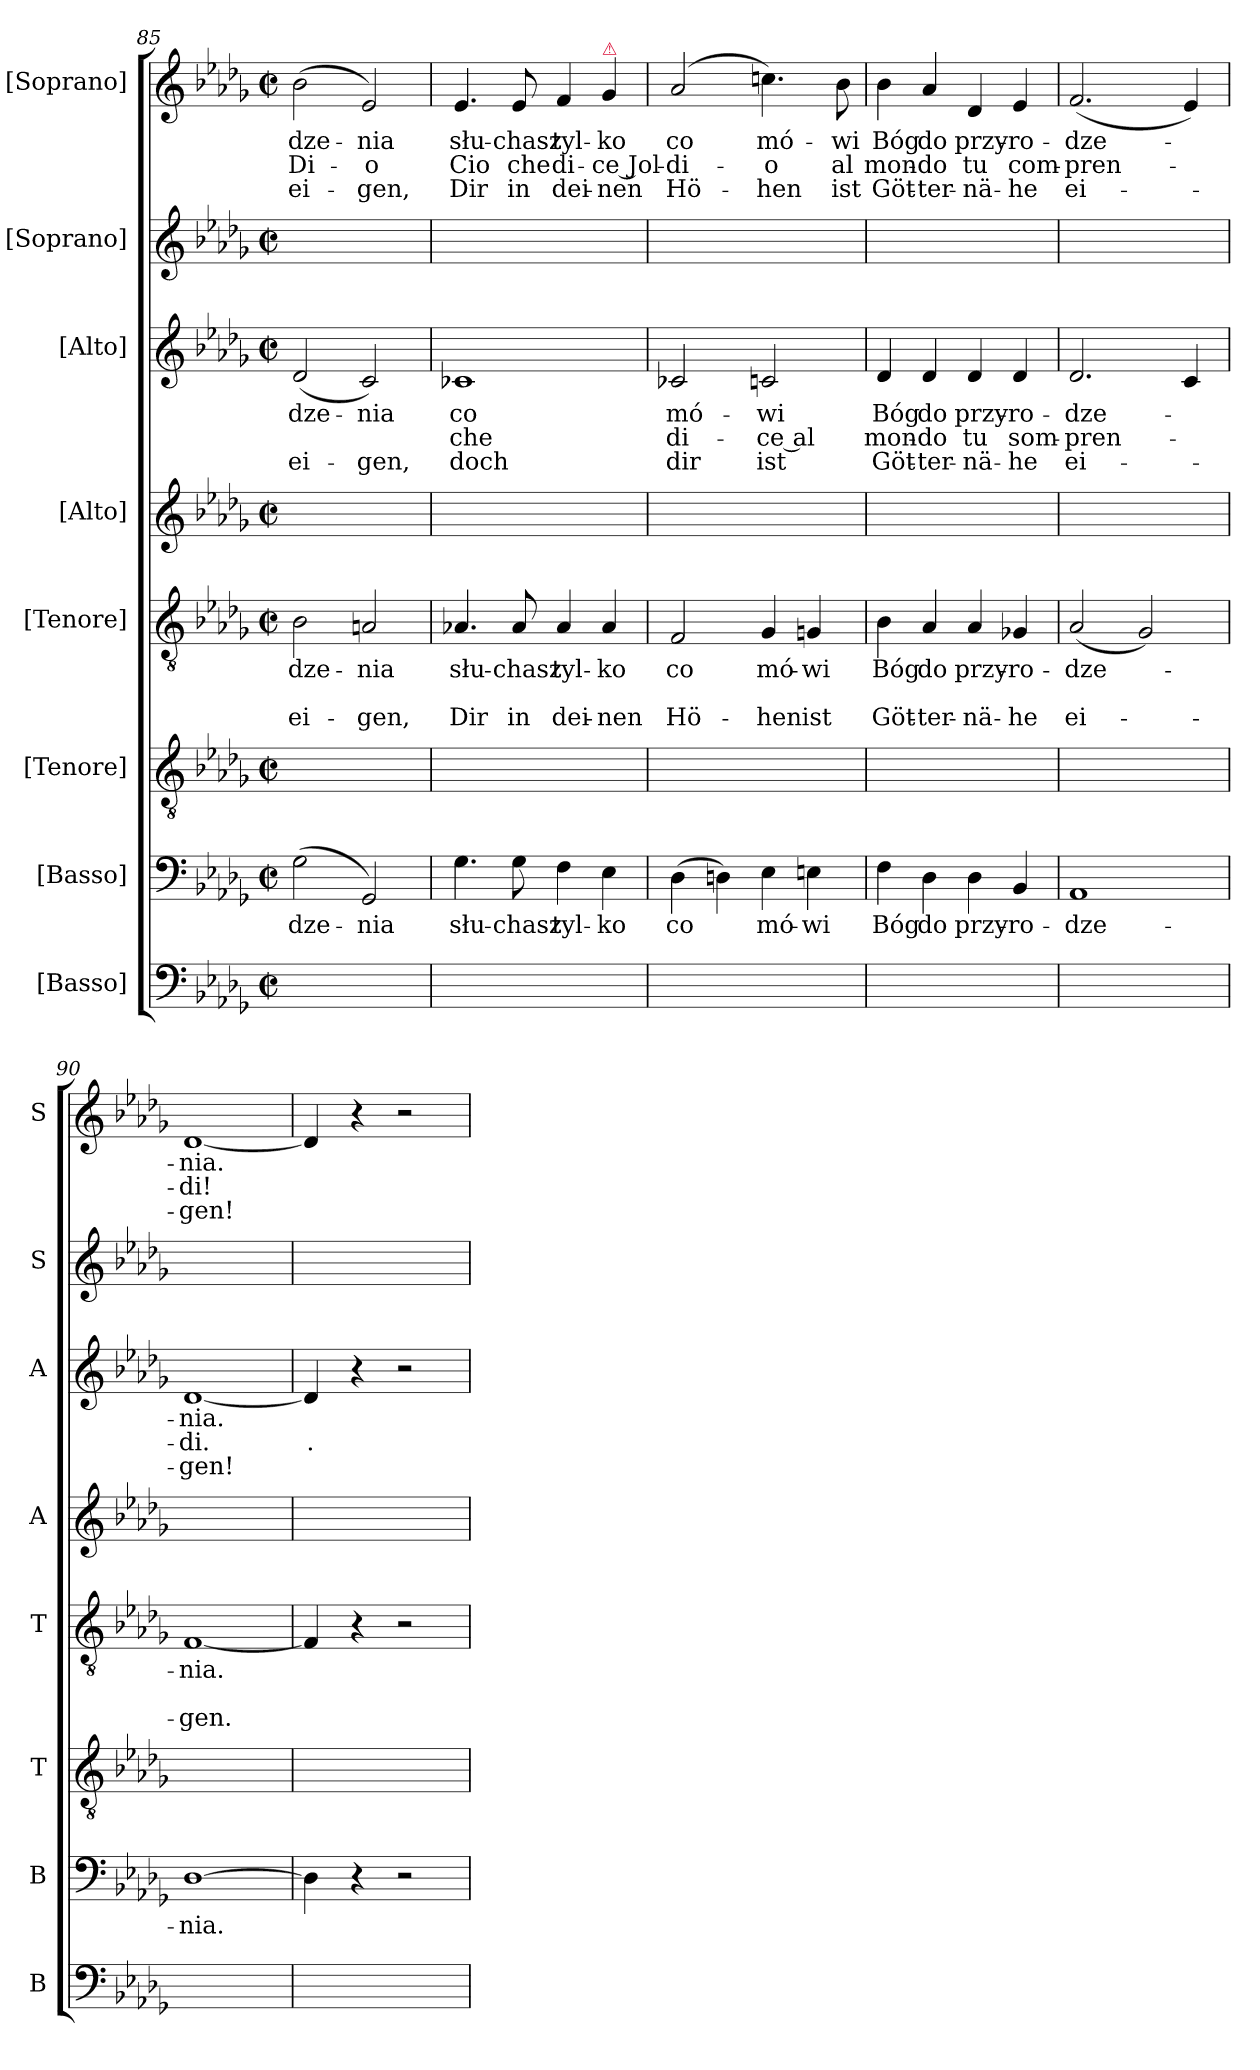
**kern	**kern	**text	**kern	**kern	**text	**text	**text	**kern	**kern	**text	**text	**text	**kern	**kern	**text	**text	**text
*part8	*part7	*part7	*part6	*part5	*part5	*part5	*part5	*part4	*part3	*part3	*part3	*part3	*part2	*part1	*part1	*part1	*part1
*staff8	*staff7	*staff7	*staff6	*staff5	*staff5	*staff5	*staff5	*staff4	*staff3	*staff3	*staff3	*staff3	*staff2	*staff1	*staff1	*staff1	*staff1
*I"[Basso]	*I"[Basso]	*	*I"[Tenore]	*I"[Tenore]	*	*	*	*I"[Alto]	*I"[Alto]	*	*	*	*I"[Soprano]	*I"[Soprano]	*	*	*
*I'B	*I'B	*	*I'T	*I'T	*	*	*	*I'A	*I'A	*	*	*	*I'S	*I'S	*	*	*
*clefF4	*clefF4	*	*clefGv2	*clefGv2	*	*	*	*clefG2	*clefG2	*	*	*	*clefG2	*clefG2	*	*	*
*k[b-e-a-d-g-]	*k[b-e-a-d-g-]	*	*k[b-e-a-d-g-]	*k[b-e-a-d-g-]	*	*	*	*k[b-e-a-d-g-]	*k[b-e-a-d-g-]	*	*	*	*k[b-e-a-d-g-]	*k[b-e-a-d-g-]	*	*	*
*M2/2	*M2/2	*	*M2/2	*M2/2	*	*	*	*M2/2	*M2/2	*	*	*	*M2/2	*M2/2	*	*	*
*met(c|)	*met(c|)	*	*met(c|)	*met(c|)	*	*	*	*met(c|)	*met(c|)	*	*	*	*met(c|)	*met(c|)	*	*	*
=85	=85	=85	=85	=85	=85	=85	=85	=85	=85	=85	=85	=85	=85	=85	=85	=85	=85
!	!	!	!	!	!	!	!	!	!	!	!	!	!	!	!	!LO:LY:color=red	!
1ryy	(>2G-\	-dze-	1ryy	2B-\	-dze-	.	ei-	1ryy	(<2d-/	-dze-	.	ei-	1ryy	(>2b-\	-dze-	Di-	ei-
!	!	!	!	!	!	!	!	!	!	!	!	!	!	!	!	!LO:LY:color=red	!
.	2GG-/)	-nia	.	2An/	-nia	.	-gen,	.	2c/)	-nia	.	-gen,	.	2e-/)	-nia	-o	-gen,
=86	=86	=86	=86	=86	=86	=86	=86	=86	=86	=86	=86	=86	=86	=86	=86	=86	=86
!	!	!	!	!	!	!	!	!	!	!	!LO:LY:color=red	!	!	!	!	!LO:LY:color=red	!
1ryy	4.G-\	słu-	1ryy	4.A-X/	słu-	.	Dir	1ryy	1c-X	co	che	doch	1ryy	4.e-/	słu-	Cio	Dir
!	!	!	!	!	!	!	!	!	!	!	!	!	!	!	!	!LO:LY:color=red	!
.	8G-\	-chasz	.	8A-/	-chasz	.	in	.	.	.	.	.	.	8e-/	-chasz	che	in
!	!	!	!	!	!	!	!	!	!	!	!	!	!	!	!	!LO:LY:color=red	!
.	4F\	tyl-	.	4A-/	tyl-	.	dei-	.	.	.	.	.	.	4f/	tyl-	di-	dei-
!	!	!	!	!	!	!	!	!	!	!	!	!	!	!LO:TX:a:color=crimson:t=⚠	!	!	!
!	!	!	!	!	!	!	!	!	!	!	!	!	!	!	!	!LO:LY:color=red	!
.	4E-\	-ko	.	4A-/	-ko	.	-nen	.	.	.	.	.	.	4g-/	-ko	-ce Jol-	-nen
=87	=87	=87	=87	=87	=87	=87	=87	=87	=87	=87	=87	=87	=87	=87	=87	=87	=87
!	!	!	!	!	!	!	!	!	!	!	!LO:LY:color=red	!	!	!	!	!LO:LY:color=red	!
1ryy	(>4D-\	co	1ryy	2F/	co	.	Hö-	1ryy	2c-X/	mó-	di-	dir	1ryy	(>2a-/	co	di-	Hö-
.	4Dn\)	.	.	.	.	.	.	.	.	.	.	.	.	.	.	.	.
!	!	!	!	!	!	!	!	!	!	!	!LO:LY:color=red	!	!	!	!	!LO:LY:color=red	!
.	4E-\	mó-	.	4G-/	mó-	.	-hen	.	2cn/	-wi	-ce al	ist	.	4.ccn\)	mó-	-o	-hen
.	4En\	-wi	.	4Gn/	-wi	.	ist	.	.	.	.	.	.	.	.	.	.
!	!	!	!	!	!	!	!	!	!	!	!	!	!	!	!	!LO:LY:color=red	!
.	.	.	.	.	.	.	.	.	.	.	.	.	.	8b-\	-wi	al	ist
=88	=88	=88	=88	=88	=88	=88	=88	=88	=88	=88	=88	=88	=88	=88	=88	=88	=88
!	!	!	!	!	!	!	!	!	!	!	!LO:LY:color=red	!	!	!	!	!LO:LY:color=red	!
1ryy	4F\	Bóg	1ryy	4B-\	Bóg	.	Göt-	1ryy	4d-/	Bóg	mon-	Göt-	1ryy	4b-\	Bóg	mon-	Göt-
!	!	!	!	!	!	!	!	!	!	!	!LO:LY:color=red	!	!	!	!	!LO:LY:color=red	!
.	4D-\	do	.	4A-/	do	.	-ter-	.	4d-/	do	-do	-ter-	.	4a-/	do	-do	-ter-
!	!	!	!	!	!	!	!	!	!	!	!LO:LY:color=red	!	!	!	!	!LO:LY:color=red	!
.	4D-\	przy-	.	4A-/	przy-	.	-nä-	.	4d-/	przy-	tu	-nä-	.	4d-/	przy-	tu	-nä-
!	!	!	!	!	!	!	!	!	!	!	!LO:LY:color=red	!	!	!	!	!LO:LY:color=red	!
.	4BB-/	-ro-	.	4G-X/	-ro-	.	-he	.	4d-/	-ro-	som-	-he	.	4e-/	-ro-	com-	-he
=89	=89	=89	=89	=89	=89	=89	=89	=89	=89	=89	=89	=89	=89	=89	=89	=89	=89
!	!	!	!	!	!	!	!	!	!	!	!LO:LY:color=red	!	!	!	!	!LO:LY:color=red	!
1ryy	1AA-	-dze-	1ryy	(<2A-/	-dze-	.	ei-	1ryy	2.d-/	-dze-	-pren-	ei-	1ryy	(<2.f/	-dze-	-pren-	ei-
.	.	.	.	2G-/)	.	.	.	.	.	.	.	.	.	.	.	.	.
.	.	.	.	.	.	.	.	.	4c/	.	.	.	.	4e-/)	.	.	.
=90	=90	=90	=90	=90	=90	=90	=90	=90	=90	=90	=90	=90	=90	=90	=90	=90	=90
!	!	!	!	!	!	!	!	!	!	!	!LO:LY:color=red	!	!	!	!	!LO:LY:color=red	!
1ryy	[1D-	-nia.	1ryy	[1F	-nia.	.	-gen.	1ryy	[1d-	-nia.	-di.	-gen!	1ryy	[1d-	-nia.	-di!	-gen!
=91	=91	=91	=91	=91	=91	=91	=91	=91	=91	=91	=91	=91	=91	=91	=91	=91	=91
!	!	!	!	!	!	!	!	!	!	!	!LO:LY:color=red	!	!	!	!	!	!
1ryy	4D-\]	.	1ryy	4F/]	.	.	.	1ryy	4d-/]	.	-.	.	1ryy	4d-/]	.	.	.
.	4r	.	.	4r	.	.	.	.	4r	.	.	.	.	4r	.	.	.
.	2r	.	.	2r	.	.	.	.	2r	.	.	.	.	2r	.	.	.
=	=	=	=	=	=	=	=	=	=	=	=	=	=	=	=	=	=
*-	*-	*-	*-	*-	*-	*-	*-	*-	*-	*-	*-	*-	*-	*-	*-	*-	*-
